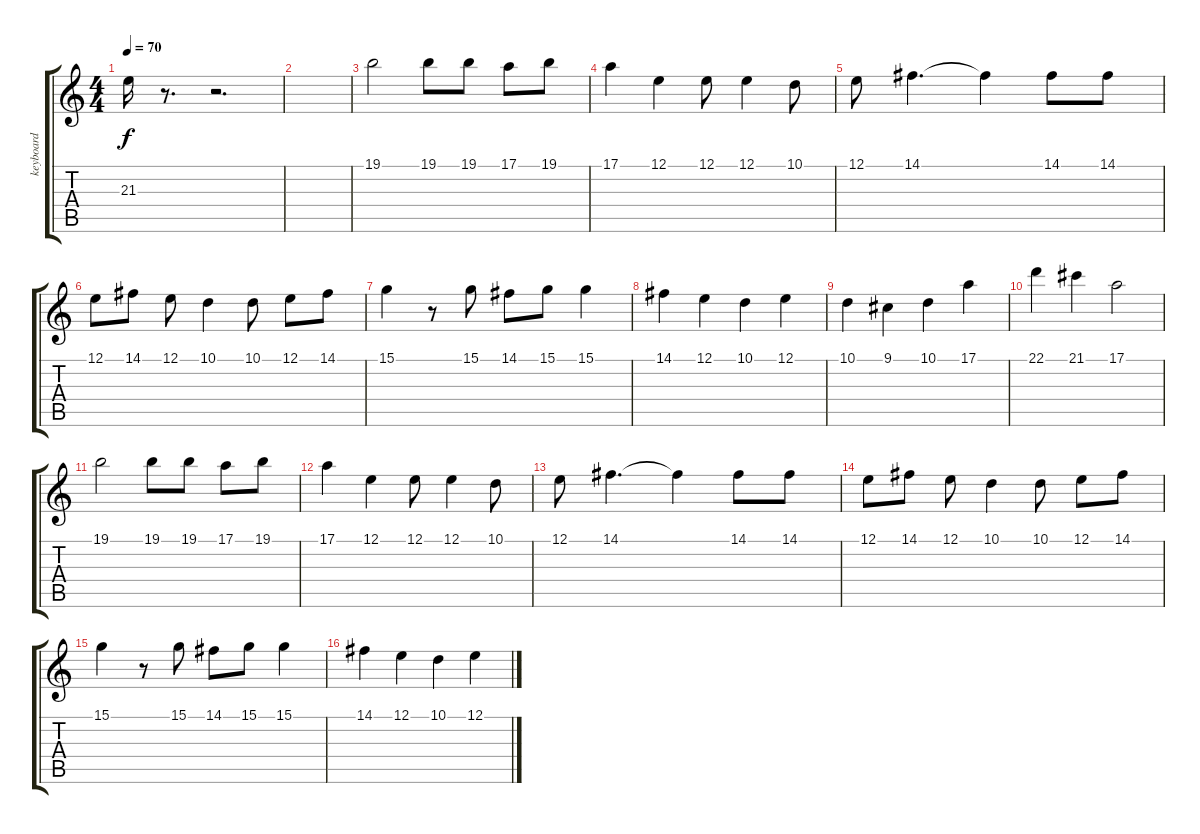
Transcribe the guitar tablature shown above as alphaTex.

\track ("keyboard" "keyboard") {instrument stringensemble1}
\staff {score tabs}
\tuning (E4 B3 G3 D3 A2 E2) {hide}
\ts (4 4)
\tempo 70
\clef g2
\ks c
21.3.16{dy f} r.8{d} r.2{d} |
|
19.1.2 19.1.8 19.1.8 17.1.8 19.1.8 |
17.1.4 12.1.4 12.1.8 12.1.4 10.1.8 |
12.1.8 14.1.4{d} 14.1{t}.4 14.1.8 14.1.8 |
12.1.8 14.1.8 12.1.8 10.1.4 10.1.8 12.1.8 14.1.8 |
15.1.4 r.8 15.1.8 14.1.8 15.1.8 15.1.4 |
14.1.4 12.1.4 10.1.4 12.1.4 |
10.1.4 9.1.4 10.1.4 17.1.4 |
22.1.4 21.1.4 17.1.2 |
19.1.2 19.1.8 19.1.8 17.1.8 19.1.8 |
17.1.4 12.1.4 12.1.8 12.1.4 10.1.8 |
12.1.8 14.1.4{d} 14.1{t}.4 14.1.8 14.1.8 |
12.1.8 14.1.8 12.1.8 10.1.4 10.1.8 12.1.8 14.1.8 |
15.1.4 r.8 15.1.8 14.1.8 15.1.8 15.1.4 |
14.1.4 12.1.4 10.1.4 12.1.4
